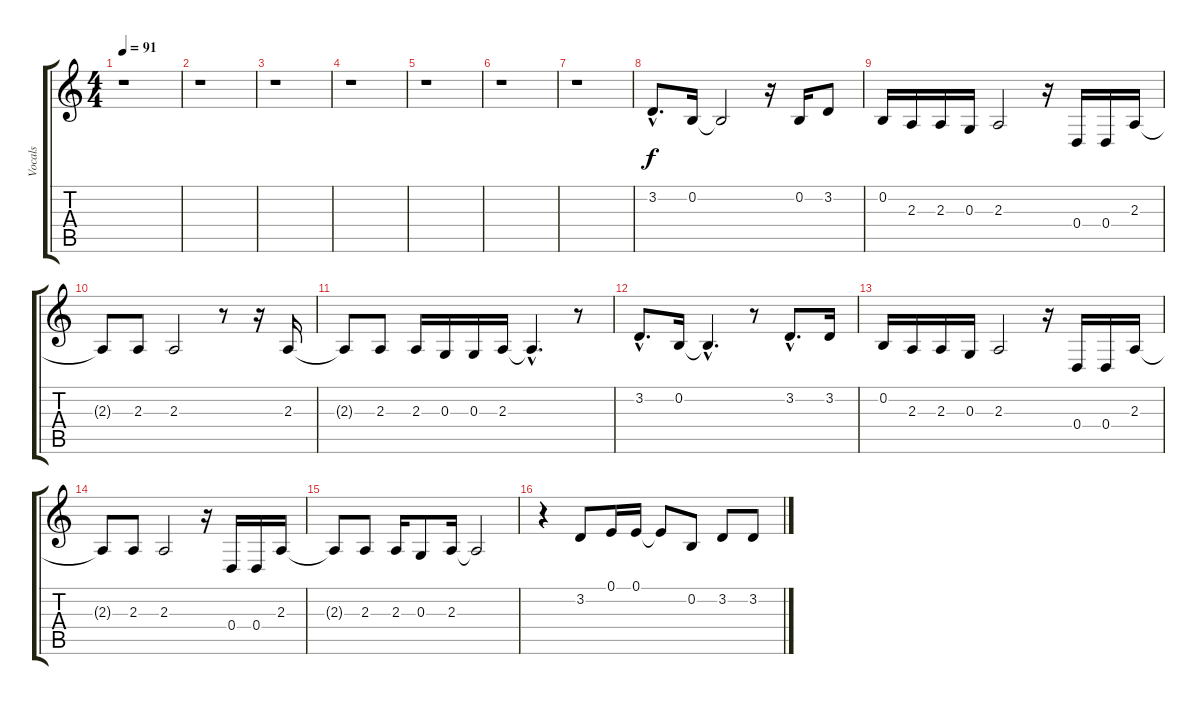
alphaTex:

\track ("Vocals" "Vocals") {instrument drawbarorgan}
\staff {score tabs}
\tuning (E4 B3 G3 D3 A2 E2) {hide}
\ts (4 4)
\tempo 91
\clef g2
\ks c
r.1{dy f} |
r.1 |
r.1 |
r.1 |
r.1 |
r.1 |
r.1 |
3.2{hac}.8{d} 0.2.16 0.2{t}.2 r.16 0.2.16 3.2.8 |
0.2.16 2.3.16 2.3.16 0.3.16 2.3.2 r.16 0.4.16 0.4.16 2.3.16 |
2.3{t}.8 2.3.8 2.3.2 r.8 r.16 2.3.16 |
2.3{t}.8 2.3.8 2.3.16 0.3.16 0.3.16 2.3.16 2.3{hac t}.4{d} r.8 |
3.2{hac}.8{d} 0.2.16 0.2{hac t}.4{d} r.8 3.2{hac}.8{d} 3.2.16 |
0.2.16 2.3.16 2.3.16 0.3.16 2.3.2 r.16 0.4.16 0.4.16 2.3.16 |
2.3{t}.8 2.3.8 2.3.2 r.16 0.4.16 0.4.16 2.3.16 |
2.3{t}.8 2.3.8 2.3.16 0.3.8 2.3.16 2.3{t}.2 |
r.4 3.2.8 0.1.16 0.1.16 0.1{t}.8 0.2.8 3.2.8 3.2.8
